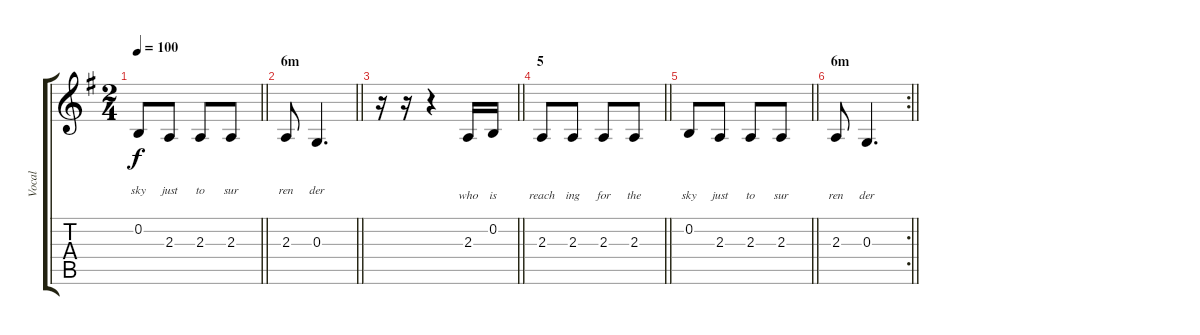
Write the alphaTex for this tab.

\track ("Vocal" "Vocal") {instrument flute}
\staff {score tabs}
\tuning (E4 B3 G3 D3 A2 E2) {hide}
\ts (2 4)
\section ("" "")
\tempo 100
\clef g2
\barLineRight lightlight
\ks g
0.2.8{lyrics (0 "") lyrics (1 "") lyrics (2 "") lyrics (3 "sky") lyrics (4 "") dy f} 2.3.8{lyrics (0 "") lyrics (1 "") lyrics (2 "") lyrics (3 "just") lyrics (4 "")} 2.3.8{lyrics (0 "") lyrics (1 "") lyrics (2 "") lyrics (3 "to") lyrics (4 "")} 2.3.8{lyrics (0 "") lyrics (1 "") lyrics (2 "") lyrics (3 "sur") lyrics (4 "")} |
\section ("" "6m")
\barLineRight lightlight
2.3.8{lyrics (0 "") lyrics (1 "") lyrics (2 "") lyrics (3 "ren") lyrics (4 "")} 0.3.4{d lyrics (0 "") lyrics (1 "") lyrics (2 "") lyrics (3 "der") lyrics (4 "")} |
\section ("" "")
\barLineRight lightlight
r.16 r.16 r.4 2.3.16{lyrics (0 "") lyrics (1 "") lyrics (2 "") lyrics (3 "") lyrics (4 "who")} 0.2.16{lyrics (0 "") lyrics (1 "") lyrics (2 "") lyrics (3 "") lyrics (4 "is")} |
\section ("" "5")
\barLineRight lightlight
2.3.8{lyrics (0 "") lyrics (1 "") lyrics (2 "") lyrics (3 "") lyrics (4 "reach")} 2.3.8{lyrics (0 "") lyrics (1 "") lyrics (2 "") lyrics (3 "") lyrics (4 "ing")} 2.3.8{lyrics (0 "") lyrics (1 "") lyrics (2 "") lyrics (3 "") lyrics (4 "for")} 2.3.8{lyrics (0 "") lyrics (1 "") lyrics (2 "") lyrics (3 "") lyrics (4 "the")} |
\barLineRight lightlight
0.2.8{lyrics (0 "") lyrics (1 "") lyrics (2 "") lyrics (3 "") lyrics (4 "sky")} 2.3.8{lyrics (0 "") lyrics (1 "") lyrics (2 "") lyrics (3 "") lyrics (4 "just")} 2.3.8{lyrics (0 "") lyrics (1 "") lyrics (2 "") lyrics (3 "") lyrics (4 "to")} 2.3.8{lyrics (0 "") lyrics (1 "") lyrics (2 "") lyrics (3 "") lyrics (4 "sur")} |
\rc 2
\section ("" "6m")
\barLineRight lightlight
2.3.8{lyrics (0 "") lyrics (1 "") lyrics (2 "") lyrics (3 "") lyrics (4 "ren")} 0.3.4{d lyrics (0 "") lyrics (1 "") lyrics (2 "") lyrics (3 "") lyrics (4 "der")}
